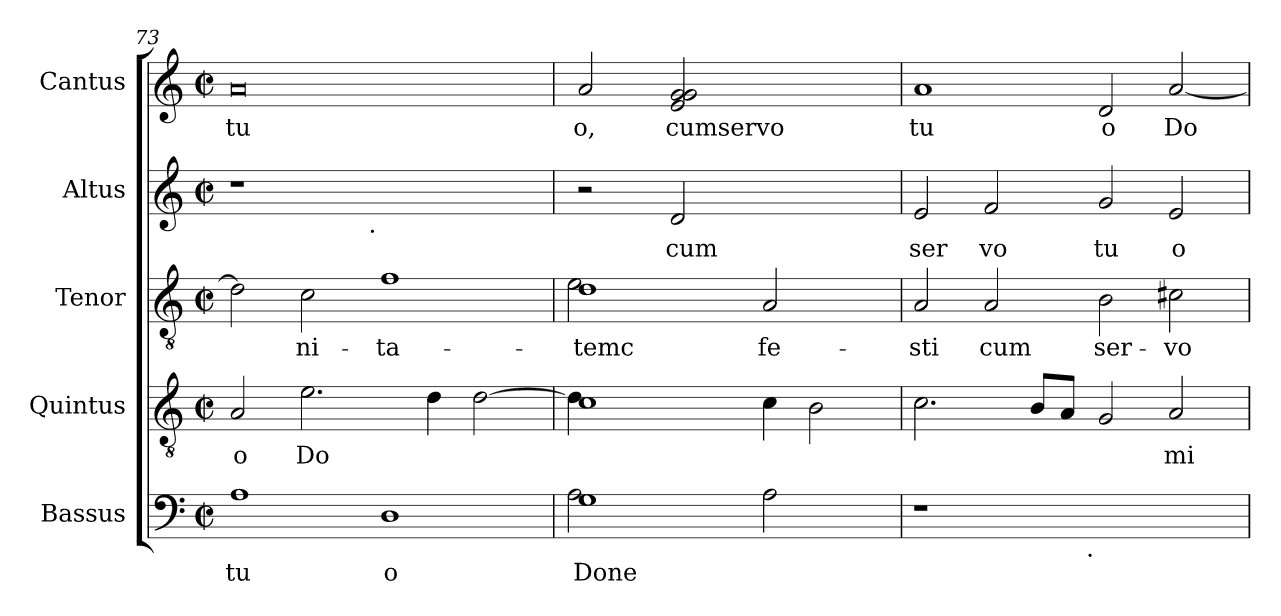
**kern	**text	**kern	**text	**kern	**text	**kern	**text	**kern	**text
*part5	*part5	*part4	*part4	*part3	*part3	*part2	*part2	*part1	*part1
*staff5	*staff5	*staff4	*staff4	*staff3	*staff3	*staff2	*staff2	*staff1	*staff1
*I"Bassus	*	*I"Quintus	*	*I"Tenor	*	*I"Altus	*	*I"Cantus	*
*clefF4	*	*clefGv2	*	*clefGv2	*	*clefG2	*	*clefG2	*
*k[]	*	*k[]	*	*k[]	*	*k[]	*	*k[]	*
*C:	*	*C:	*	*C:	*	*C:	*	*C:	*
*M2/2	*	*M2/2	*	*M2/2	*	*M2/2	*	*M2/2	*
*met(c|)	*	*met(c|)	*	*met(c|)	*	*met(c|)	*	*met(c|)	*
=73	=73	=73	=73	=73	=73	=73	=73	=73	=73
!	!LO:LY:b:cj	!	!LO:LY:b:cj	!	!LO:LY:b:cj	!	!	!	!LO:LY:b:cj
*	*	*	*	*	*	*^	*	*	*
1A	tu	2A/	o	2d\]	--	1r	2ryy	.	0a	tu
!	!	!	!LO:LY:b:cj	!	!LO:LY:b:cj	!	!	!	!	!
.	.	2.e\	Do	2c\	-ni-	.	4...ryy	.	.	.
!	!	!	!	!	!	!	!LO:TX:b:t=.	!	!	!
.	.	.	.	.	.	.	1ryy	.	.	.
!	!LO:LY:b:cj	!	!	!	!LO:LY:b:cj	!	!	!	!	!
1D	o	.	.	1f	-ta-	1ryy	.	.	.	.
!	!	!	!LO:LY:b:cj	!	!	!	!	!	!	!
.	.	4d\	.	.	.	.	.	.	.	.
!	!	!	!LO:LY:b:cj	!	!	!	!	!	!	!
.	.	[>2d\	.	.	.	.	.	.	.	.
.	.	.	.	.	.	.	32ryy	.	.	.
=74	=74	=74	=74	=74	=74	=74	=74	=74	=74	=74
*^	*	*	*	*	*	*	*	*	*	*
!	!	!LO:LY:b:cj	!	!LO:LY:b:cj	!	!LO:LY:b:cj	!	!	!	!	!LO:LY:b:cj
*	*	*	*^	*	*^	*	*v	*v	*	*	*
1G	2A\	Done	1c	4d\]	.	1d	2e\	-temc	2r	.	2a/	o,
.	.	.	.	1.ryy	.	.	.	.	.	.	.	.
!	!	!	!	!	!	!	!	!	!	!LO:LY:b:cj	!	!LO:LY:b:cj
.	4ryy	.	.	.	.	.	4ryy	.	2d/	cum	2g/ 2e/ 2g/	cumservo
.	1ryy	.	.	.	.	.	1ryy	.	.	.	.	.
!	!	!LO:LY:b:cj	!	!	!LO:LY:b:cj	!	!	!LO:LY:b:cj	!	!	!	!
2A\	.	.	4c\	.	.	2A/	.	fe-	2.ryy	.	2.ryy	.
!	!	!	!	!	!LO:LY:b:cj	!	!	!	!	!	!	!
.	.	.	2B\	.	.	.	.	.	.	.	.	.
4ryy	.	.	.	.	.	4ryy	.	.	.	.	.	.
*	*	*	*v	*v	*	*	*	*	*	*	*	*
*	*	*	*	*	*v	*v	*	*	*	*	*
=75	=75	=75	=75	=75	=75	=75	=75	=75	=75	=75
!	!	!	!	!LO:LY:b:cj	!	!LO:LY:b:cj	!	!LO:LY:b:cj	!	!LO:LY:b:cj
1r	2ryy	.	2.c\	.	2A/	-sti	2e/	ser	1a	tu
!	!	!	!	!	!	!LO:LY:b:cj	!	!LO:LY:b:cj	!	!
.	4...ryy	.	.	.	2A/	cum	2f/	vo	.	.
!	!	!	!	!LO:LY:b:cj	!	!	!	!	!	!
.	.	.	8B/L	.	.	.	.	.	.	.
!	!	!	!	!LO:LY:b:cj	!	!	!	!	!	!
.	.	.	8A/J	.	.	.	.	.	.	.
!	!LO:TX:b:t=.	!	!	!	!	!	!	!	!	!
.	1ryy	.	.	.	.	.	.	.	.	.
!	!	!	!	!LO:LY:b:cj	!	!LO:LY:b:cj	!	!LO:LY:b:cj	!	!LO:LY:b:cj
1ryy	.	.	2G/	.	2B\	ser-	2g/	tu	2d/	o
!	!	!	!	!LO:LY:b:cj	!	!LO:LY:b:cj	!	!LO:LY:b:cj	!	!LO:LY:b:cj
.	.	.	2A/	mi	2c#X\	-vo	2e/	o	[<2a/	Do
.	32ryy	.	.	.	.	.	.	.	.	.
*v	*v	*	*	*	*	*	*	*	*	*
=	=	=	=	=	=	=	=	=	=
*-	*-	*-	*-	*-	*-	*-	*-	*-	*-
